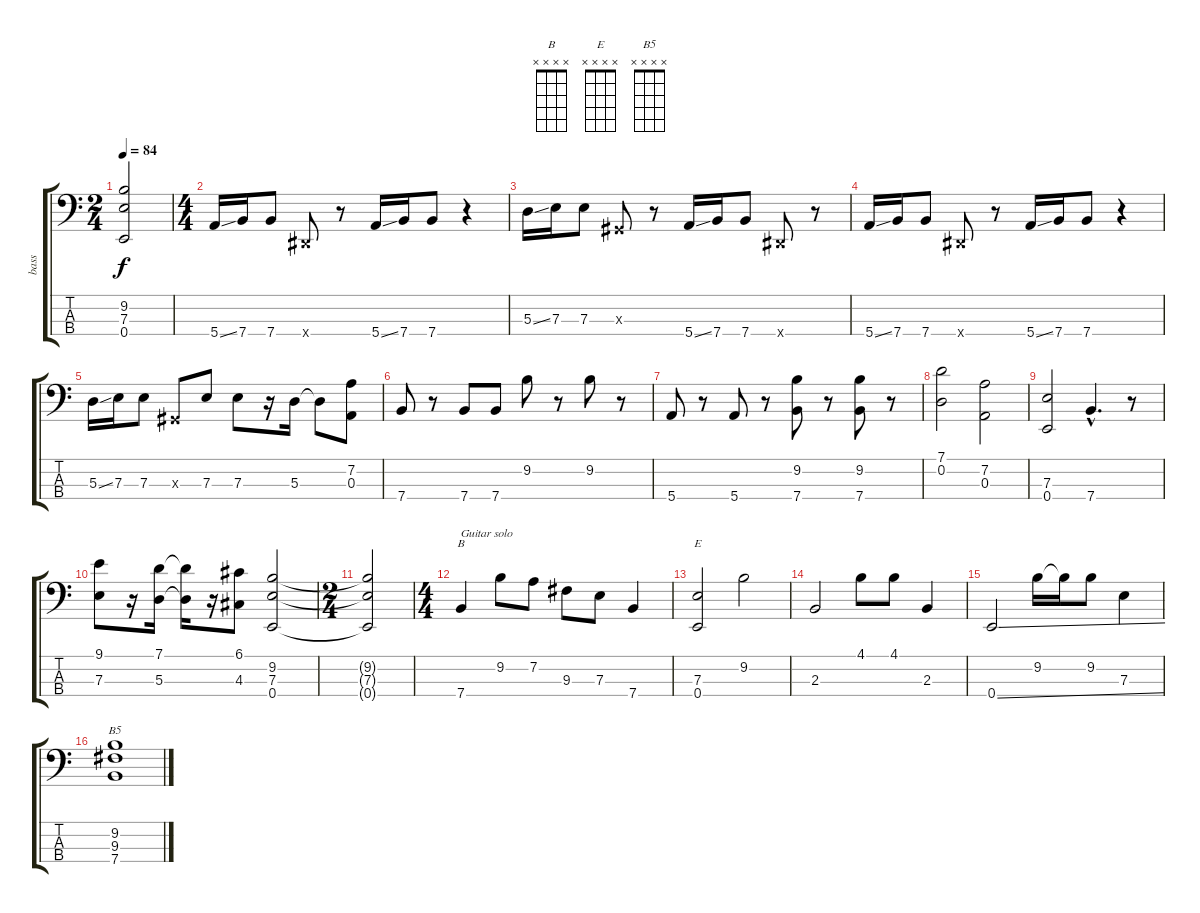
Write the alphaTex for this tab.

\track ("bass" "bass") {instrument electricbassfinger}
\staff {score tabs}
\tuning (G2 D2 A1 E1) {hide}
\chord ("B" x x x x) {firstfret 0}
\chord ("E" x x x x) {firstfret 0}
\chord ("B5" x x x x) {firstfret 0}
\ts (2 4)
\tempo 84
\clef f4
\ks c
(9.2{t} 7.3{t} 0.4{t}).2{dy f} |
\ts (4 4)
5.4{ss}.16 7.4.16 7.4.8 -1.4{x}.8 r.8 5.4{ss}.16 7.4.16 7.4.8 r.4 |
5.3{ss}.16 7.3.16 7.3.8 -1.3{x}.8 r.8 5.4{ss}.16 7.4.16 7.4.8 -1.4{x}.8 r.8 |
5.4{ss}.16 7.4.16 7.4.8 -1.4{x}.8 r.8 5.4{ss}.16 7.4.16 7.4.8 r.4 |
5.3{ss}.16 7.3.16 7.3.8 -1.3{x}.8 7.3.8 7.3.8 r.16 5.3.16 5.3{t}.8 (7.2 0.3).8 |
7.4.8 r.8 7.4.8 7.4.8 9.2.8 r.8 9.2.8 r.8 |
5.4.8 r.8 5.4.8 r.8 (9.2 7.4).8 r.8 (9.2 7.4).8 r.8 |
(7.1 0.2).2 (7.2 0.3).2 |
(7.3 0.4).2 7.4{hac}.4{d} r.8 |
(9.1 7.3).8 r.16 (7.1 5.3).16 (7.1{t} 5.3{t}).16 r.16 (6.1 4.3).8 (9.2 7.3 0.4).2 |
\ts (2 4)
(9.2{t} 7.3{t} 0.4{t}).2 |
\ts (4 4)
7.4.4{ch "B" txt "Guitar solo"} 9.2.8 7.2.8 9.3.8 7.3.8 7.4.4 |
(7.3 0.4).2{ch "E"} 9.2.2 |
2.3.2 4.1.8 4.1.8 2.3.4 |
0.4{ss}.2 9.2.16 9.2{t}.16 9.2.8 7.3.4 |
(9.2 9.3 7.4).1{ch "B5"}
